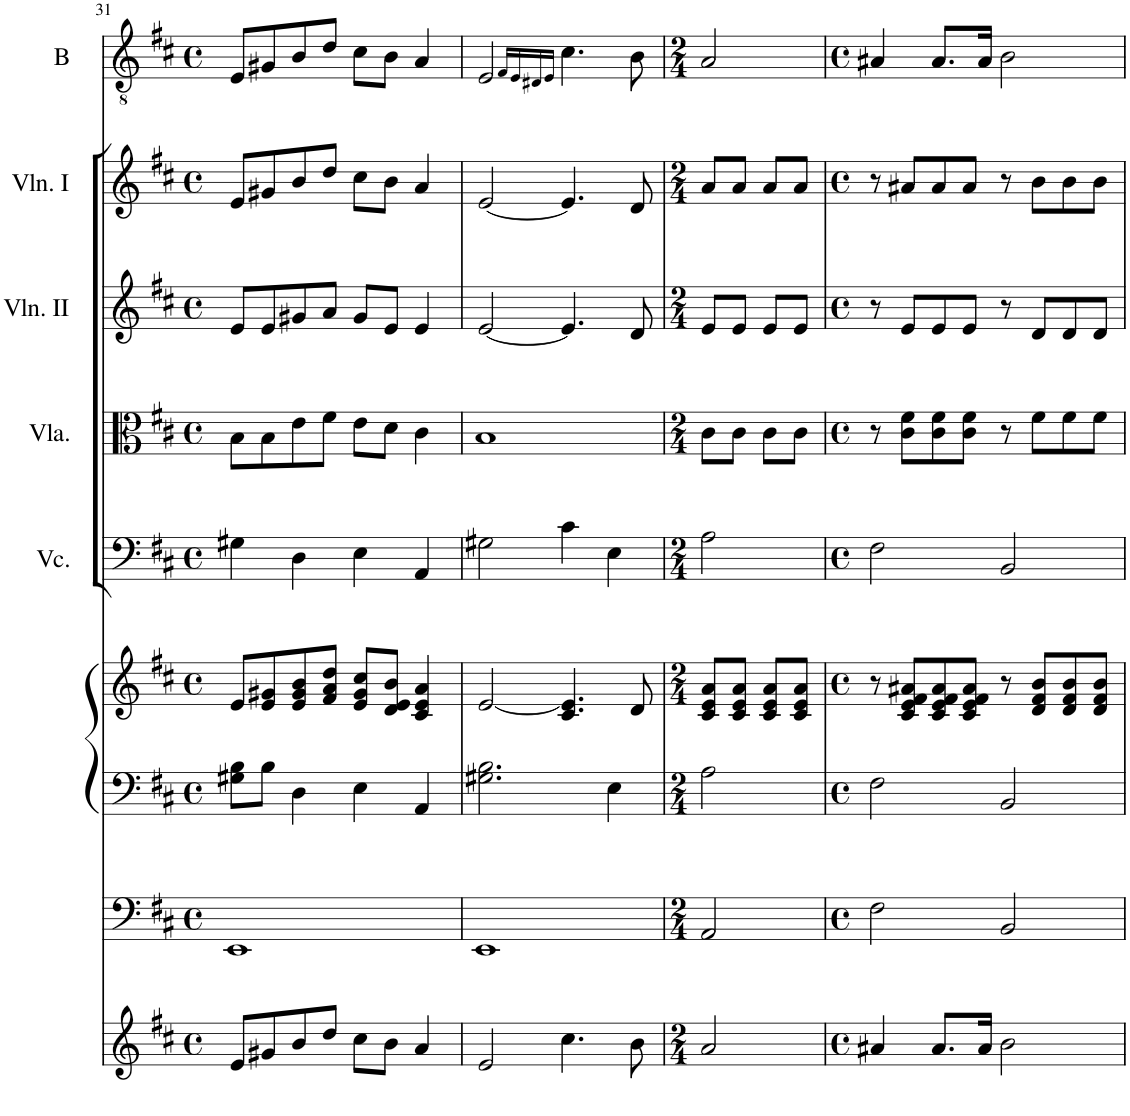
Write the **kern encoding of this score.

**kern	**kern	**kern	**kern	**kern	**kern	**kern	**kern	**kern
*part8	*part7	*part6	*part6	*part5	*part4	*part3	*part2	*part1
*staff9	*staff8	*staff7	*staff6	*staff5	*staff4	*staff3	*staff2	*staff1
*I"Flute	*I"DoubleBass	*I"Piano	*	*I"Cello	*I"Viola	*I"Violin II	*I"Violin I	*I"Baritone
*	*	*	*	*	*I'Vla.	*I'Vln. II	*I'Vln. I	*I'B
!!LO:PB:g=z
*clefG2	*clefF4	*clefF4	*clefG2	*clefF4	*clefC3	*clefG2	*clefG2	*clefGv2
*	*Trd7c12	*	*	*	*	*	*	*
*k[f#c#]	*k[f#c#]	*k[f#c#]	*k[f#c#]	*k[f#c#]	*k[f#c#]	*k[f#c#]	*k[f#c#]	*k[f#c#]
*D:	*D:	*D:	*D:	*D:	*D:	*D:	*D:	*D:
*M4/4	*M4/4	*M4/4	*M4/4	*M4/4	*M4/4	*M4/4	*M4/4	*M4/4
*met(c)	*met(c)	*met(c)	*met(c)	*met(c)	*met(c)	*met(c)	*met(c)	*met(c)
=31	=31	=31	=31	=31	=31	=31	=31	=31
8e/L	1EE	8G#X\ 8B\L	8e/L	4G#X\	8B\L	8e/L	8e/L	8E/L
8g#X/	.	8B\J	8e/ 8g#X/	.	8B\	8e/	8g#X/	8G#X/
8b/	.	4D\	8e/ 8g#/ 8b/	4D\	8e\	8g#X/	8b/	8B/
8dd/J	.	.	8f#/ 8a/ 8dd/J	.	8f#\J	8a/J	8dd/J	8d/J
8cc#\L	.	4E\	8e/ 8g#/ 8cc#/L	4E\	8e\L	8g#/L	8cc#\L	8c#\L
8b\J	.	.	8d/ 8e/ 8b/J	.	8d\J	8e/J	8b\J	8B\J
4a/	.	4AA/	4c#/ 4e/ 4a/	4AA/	4c#\	4e/	4a/	4A/
=32	=32	=32	=32	=32	=32	=32	=32	=32
2e/	1EE	2.G#X\ 2.B\	[2e/	2G#X\	1B	[2e/	[2e/	2E/
.	.	.	.	.	.	.	.	16qF#/LL
.	.	.	.	.	.	.	.	16qE/
.	.	.	.	.	.	.	.	16qD#X/
.	.	.	.	.	.	.	.	16qE/JJ
4.cc#\	.	.	4.c#/ 4.e/]	4c#\	.	4.e/]	4.e/]	4.c#\
.	.	4E\	.	4E\	.	.	.	.
8b\	.	.	8d/	.	.	8d/	8d/	8B\
=33	=33	=33	=33	=33	=33	=33	=33	=33
*M2/4	*M2/4	*M2/4	*M2/4	*M2/4	*M2/4	*M2/4	*M2/4	*M2/4
2a/	2AA/	2A\	8c#/ 8e/ 8a/L	2A\	8c#\L	8e/L	8a/L	2A/
.	.	.	8c#/ 8e/ 8a/J	.	8c#\J	8e/J	8a/J	.
.	.	.	8c#/ 8e/ 8a/L	.	8c#\L	8e/L	8a/L	.
.	.	.	8c#/ 8e/ 8a/J	.	8c#\J	8e/J	8a/J	.
=34	=34	=34	=34	=34	=34	=34	=34	=34
*M4/4	*M4/4	*M4/4	*M4/4	*M4/4	*M4/4	*M4/4	*M4/4	*M4/4
*met(c)	*met(c)	*met(c)	*met(c)	*met(c)	*met(c)	*met(c)	*met(c)	*met(c)
4a#X/	2F#\	2F#\	8r	2F#\	8r	8r	8r	4A#X/
.	.	.	8c#/ 8e/ 8f#/ 8a#X/L	.	8c#\ 8f#\L	8e/L	8a#X/L	.
8.a#/L	.	.	8c#/ 8e/ 8f#/ 8a#/	.	8c#\ 8f#\	8e/	8a#/	8.A#/L
.	.	.	8c#/ 8e/ 8f#/ 8a#/J	.	8c#\ 8f#\J	8e/J	8a#/J	.
16a#/Jk	.	.	.	.	.	.	.	16A#/Jk
2b\	2BB/	2BB/	8r	2BB/	8r	8r	8r	2B\
.	.	.	8d/ 8f#/ 8b/L	.	8f#\L	8d/L	8b\L	.
.	.	.	8d/ 8f#/ 8b/	.	8f#\	8d/	8b\	.
.	.	.	8d/ 8f#/ 8b/J	.	8f#\J	8d/J	8b\J	.
=	=	=	=	=	=	=	=	=
*-	*-	*-	*-	*-	*-	*-	*-	*-
